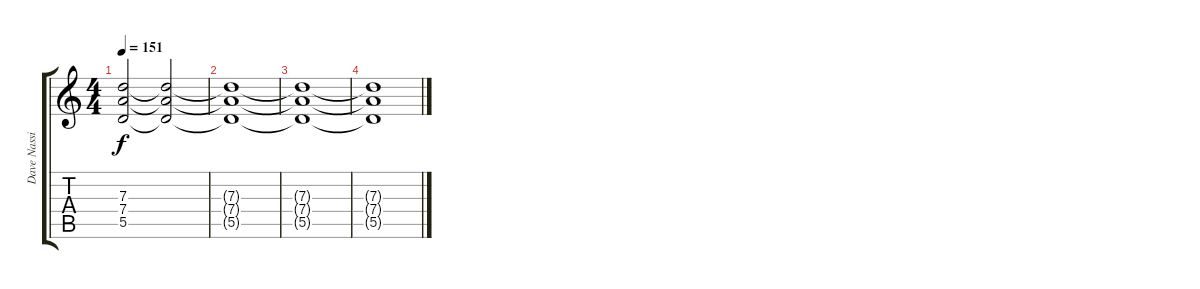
\track ("Dave Nassie" "Dave Nassi") {instrument distortionguitar}
\staff {score tabs}
\tuning (E4 B3 G3 D3 A2 E2) {hide}
\ts (4 4)
\tempo 151
\clef g2
\ks c
(7.3 7.4 5.5).2{dy f} (7.3{t} 7.4{t} 5.5{t}).2{volume 0} |
(7.3{t} 7.4{t} 5.5{t}).1 |
(7.3{t} 7.4{t} 5.5{t}).1 |
(7.3{t} 7.4{t} 5.5{t}).1
